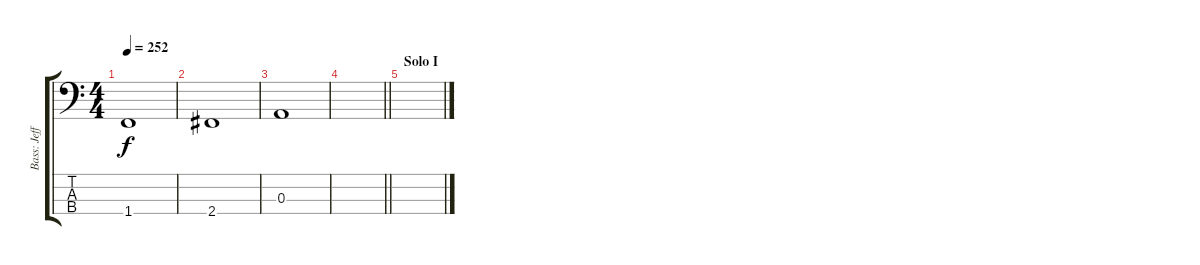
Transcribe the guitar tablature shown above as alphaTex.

\track ("Bass: Jeff" "Bass: Jeff") {instrument electricbassfinger}
\staff {score tabs}
\tuning (G2 D2 A1 E1) {hide}
\ts (4 4)
\tempo 252
\clef f4
\ks c
1.4.1{dy f} |
2.4.1 |
0.3.1 |
\barLineRight lightlight
|
\section ("" "Solo I")
